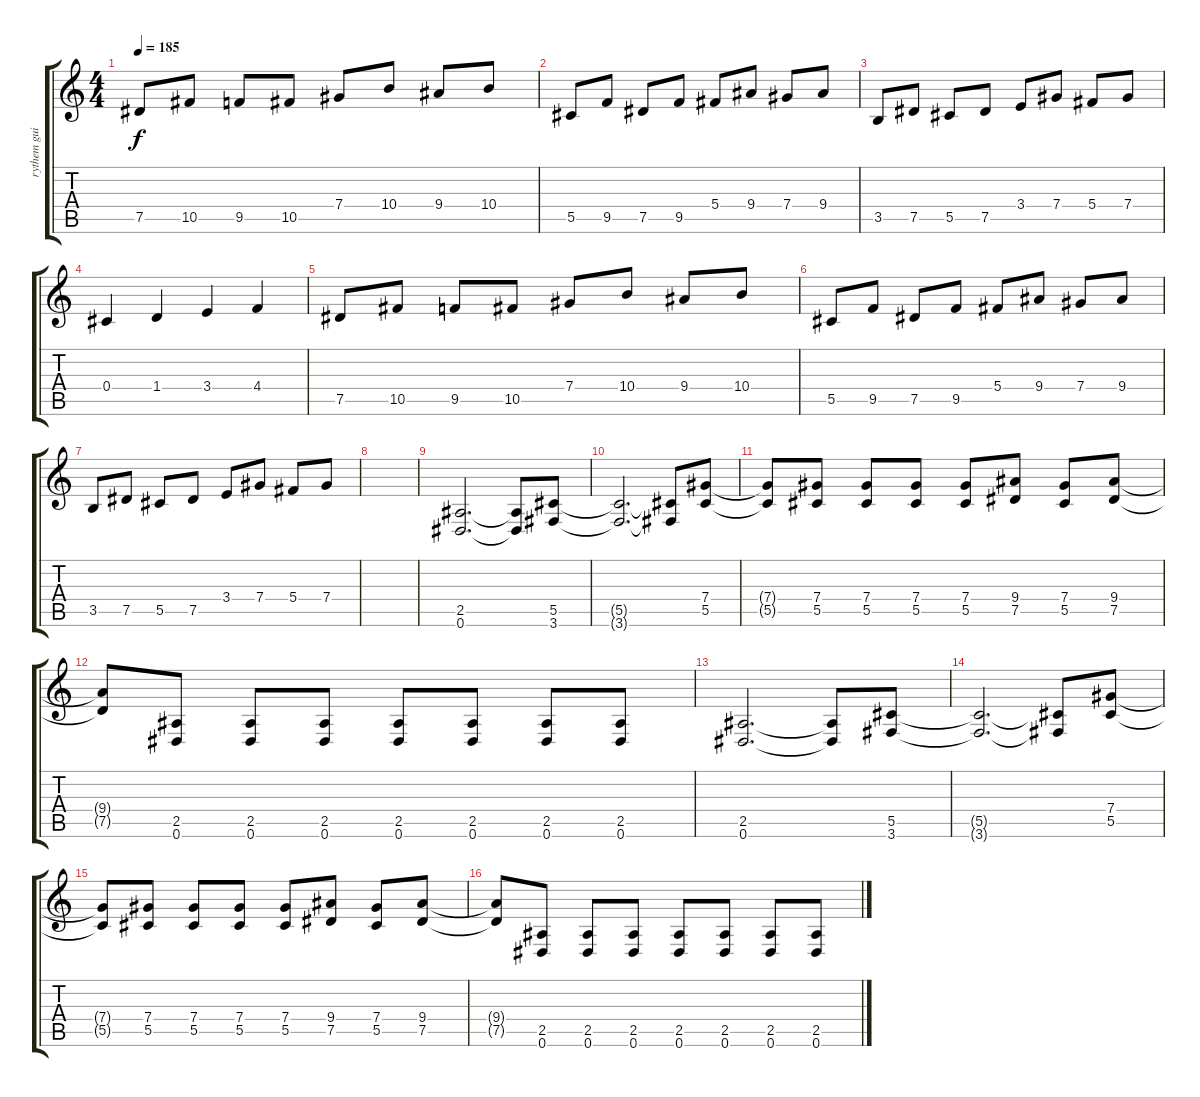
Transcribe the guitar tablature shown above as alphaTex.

\track ("rythem guitar" "rythem gui") {instrument distortionguitar}
\staff {score tabs}
\tuning (Eb4 Bb3 Gb3 Db3 Ab2 Eb2) {hide}
\ts (4 4)
\tempo 185
\clef g2
\ks c
7.5.8{dy f} 10.5.8 9.5.8 10.5.8 7.4.8 10.4.8 9.4.8 10.4.8 |
5.5.8 9.5.8 7.5.8 9.5.8 5.4.8 9.4.8 7.4.8 9.4.8 |
3.5.8 7.5.8 5.5.8 7.5.8 3.4.8 7.4.8 5.4.8 7.4.8 |
0.4.4 1.4.4 3.4.4 4.4.4 |
7.5.8 10.5.8 9.5.8 10.5.8 7.4.8 10.4.8 9.4.8 10.4.8 |
5.5.8 9.5.8 7.5.8 9.5.8 5.4.8 9.4.8 7.4.8 9.4.8 |
3.5.8 7.5.8 5.5.8 7.5.8 3.4.8 7.4.8 5.4.8 7.4.8 |
|
(2.5 0.6).2{d} (2.5{t} 0.6{t}).8 (5.5 3.6).8 |
(5.5{t} 3.6{t}).2{d} (5.5{t} 3.6{t}).8 (7.4 5.5).8 |
(7.4{t} 5.5{t}).8 (7.4 5.5).8 (7.4 5.5).8 (7.4 5.5).8 (7.4 5.5).8 (9.4 7.5).8 (7.4 5.5).8 (9.4 7.5).8 |
(9.4{t} 7.5{t}).8 (2.5 0.6).8 (2.5 0.6).8 (2.5 0.6).8 (2.5 0.6).8 (2.5 0.6).8 (2.5 0.6).8 (2.5 0.6).8 |
(2.5 0.6).2{d} (2.5{t} 0.6{t}).8 (5.5 3.6).8 |
(5.5{t} 3.6{t}).2{d} (5.5{t} 3.6{t}).8 (7.4 5.5).8 |
(7.4{t} 5.5{t}).8 (7.4 5.5).8 (7.4 5.5).8 (7.4 5.5).8 (7.4 5.5).8 (9.4 7.5).8 (7.4 5.5).8 (9.4 7.5).8 |
(9.4{t} 7.5{t}).8 (2.5 0.6).8 (2.5 0.6).8 (2.5 0.6).8 (2.5 0.6).8 (2.5 0.6).8 (2.5 0.6).8 (2.5 0.6).8
